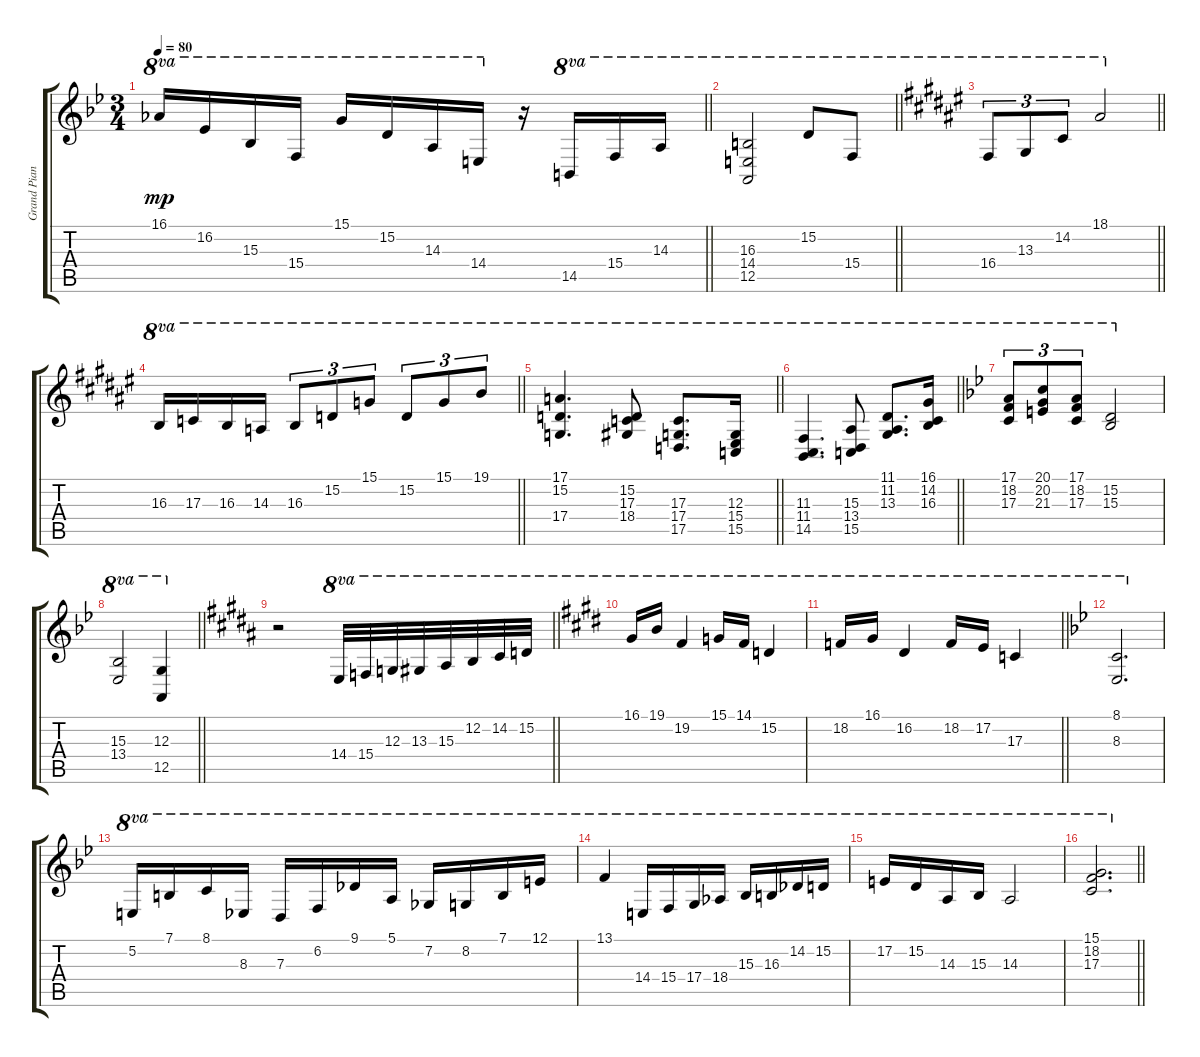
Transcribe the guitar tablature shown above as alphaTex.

\track ("Grand Piano" "Grand Pian") {instrument acousticgrandpiano}
\staff {score tabs}
\tuning (E4 B3 G3 D3 A2 E2) {hide}
\ts (3 4)
\tempo 80
\clef g2
\barLineRight lightlight
\ks bb
16.1.16{ot 8va dy mp} 16.2.16{ot 8va} 15.3.16{ot 8va} 15.4.16{ot 8va} 15.1.16{ot 8va} 15.2.16{ot 8va} 14.3.16{ot 8va} 14.4.16{ot 8va} r.16 14.5.16{ot 8va} 15.4.16{ot 8va} 14.3.16{ot 8va} |
\barLineRight lightlight
(16.3 14.4 12.5).2{ot 8va} 15.2.8{ot 8va} 15.4.8{ot 8va} |
\barLineRight lightlight
\ks f#
16.4.8{tu (3 2) ot 8va} 13.3.8{tu (3 2) ot 8va} 14.2.8{tu (3 2) ot 8va} 18.1.2{ot 8va} |
\barLineRight lightlight
16.3.16{ot 8va} 17.3.16{ot 8va} 16.3.16{ot 8va} 14.3.16{ot 8va} 16.3.8{tu (3 2) ot 8va} 15.2.8{tu (3 2) ot 8va} 15.1.8{tu (3 2) ot 8va} 15.2.8{tu (3 2) ot 8va} 15.1.8{tu (3 2) ot 8va} 19.1.8{tu (3 2) ot 8va} |
\barLineRight lightlight
(17.1 15.2 17.4).4{d ot 8va} (15.2 17.3 18.4).8{ot 8va} (17.3 17.4 17.5).8{d ot 8va} (12.3 15.4 15.5).16{ot 8va} |
\barLineRight lightlight
(11.3 11.4 14.5).4{d ot 8va} (15.3 13.4 15.5).8{ot 8va} (11.1 11.2 13.3).8{d ot 8va} (16.1 14.2 16.3).16{ot 8va} |
\ks bb
(17.1 18.2 17.3).8{tu (3 2) ot 8va} (20.1 20.2 21.3).8{tu (3 2) ot 8va} (17.1 18.2 17.3).8{tu (3 2) ot 8va} (15.2 15.3).2{ot 8va} |
\barLineRight lightlight
(15.3 13.4).2{ot 8va} (12.3 12.5).4{ot 8va} |
\barLineRight lightlight
\ks b
r.2 14.4.32{ot 8va} 15.4.32{ot 8va} 12.3.32{ot 8va} 13.3.32{ot 8va} 15.3.32{ot 8va} 12.2.32{ot 8va} 14.2.32{ot 8va} 15.2.32{ot 8va} |
\ks e
16.1.16{ot 8va} 19.1.16{ot 8va} 19.2.4{ot 8va} 15.1.16{ot 8va} 14.1.16{ot 8va} 15.2.4{ot 8va} |
\barLineRight lightlight
\ks c#minor
18.2.16{ot 8va} 16.1.16{ot 8va} 16.2.4{ot 8va} 18.2.16{ot 8va} 17.2.16{ot 8va} 17.3.4{ot 8va} |
\ks bb
(8.1 8.3).2{d ot 8va} |
5.2.16{ot 8va} 7.1.16{ot 8va} 8.1.16{ot 8va} 8.3.16{ot 8va} 7.3.16{ot 8va} 6.2.16{ot 8va} 9.1.16{ot 8va} 5.1.16{ot 8va} 7.2.16{ot 8va} 8.2.16{ot 8va} 7.1.16{ot 8va} 12.1.16{ot 8va} |
13.1.4{ot 8va} 14.4.16{ot 8va} 15.4.16{ot 8va} 17.4.16{ot 8va} 18.4.16{ot 8va} 15.3.16{ot 8va} 16.3.16{ot 8va} 14.2.16{ot 8va} 15.2.16{ot 8va} |
17.2.16{ot 8va} 15.2.16{ot 8va} 14.3.16{ot 8va} 15.3.16{ot 8va} 14.3.2{ot 8va} |
\barLineRight lightlight
(15.1 18.2 17.3).2{d ot 8va}
